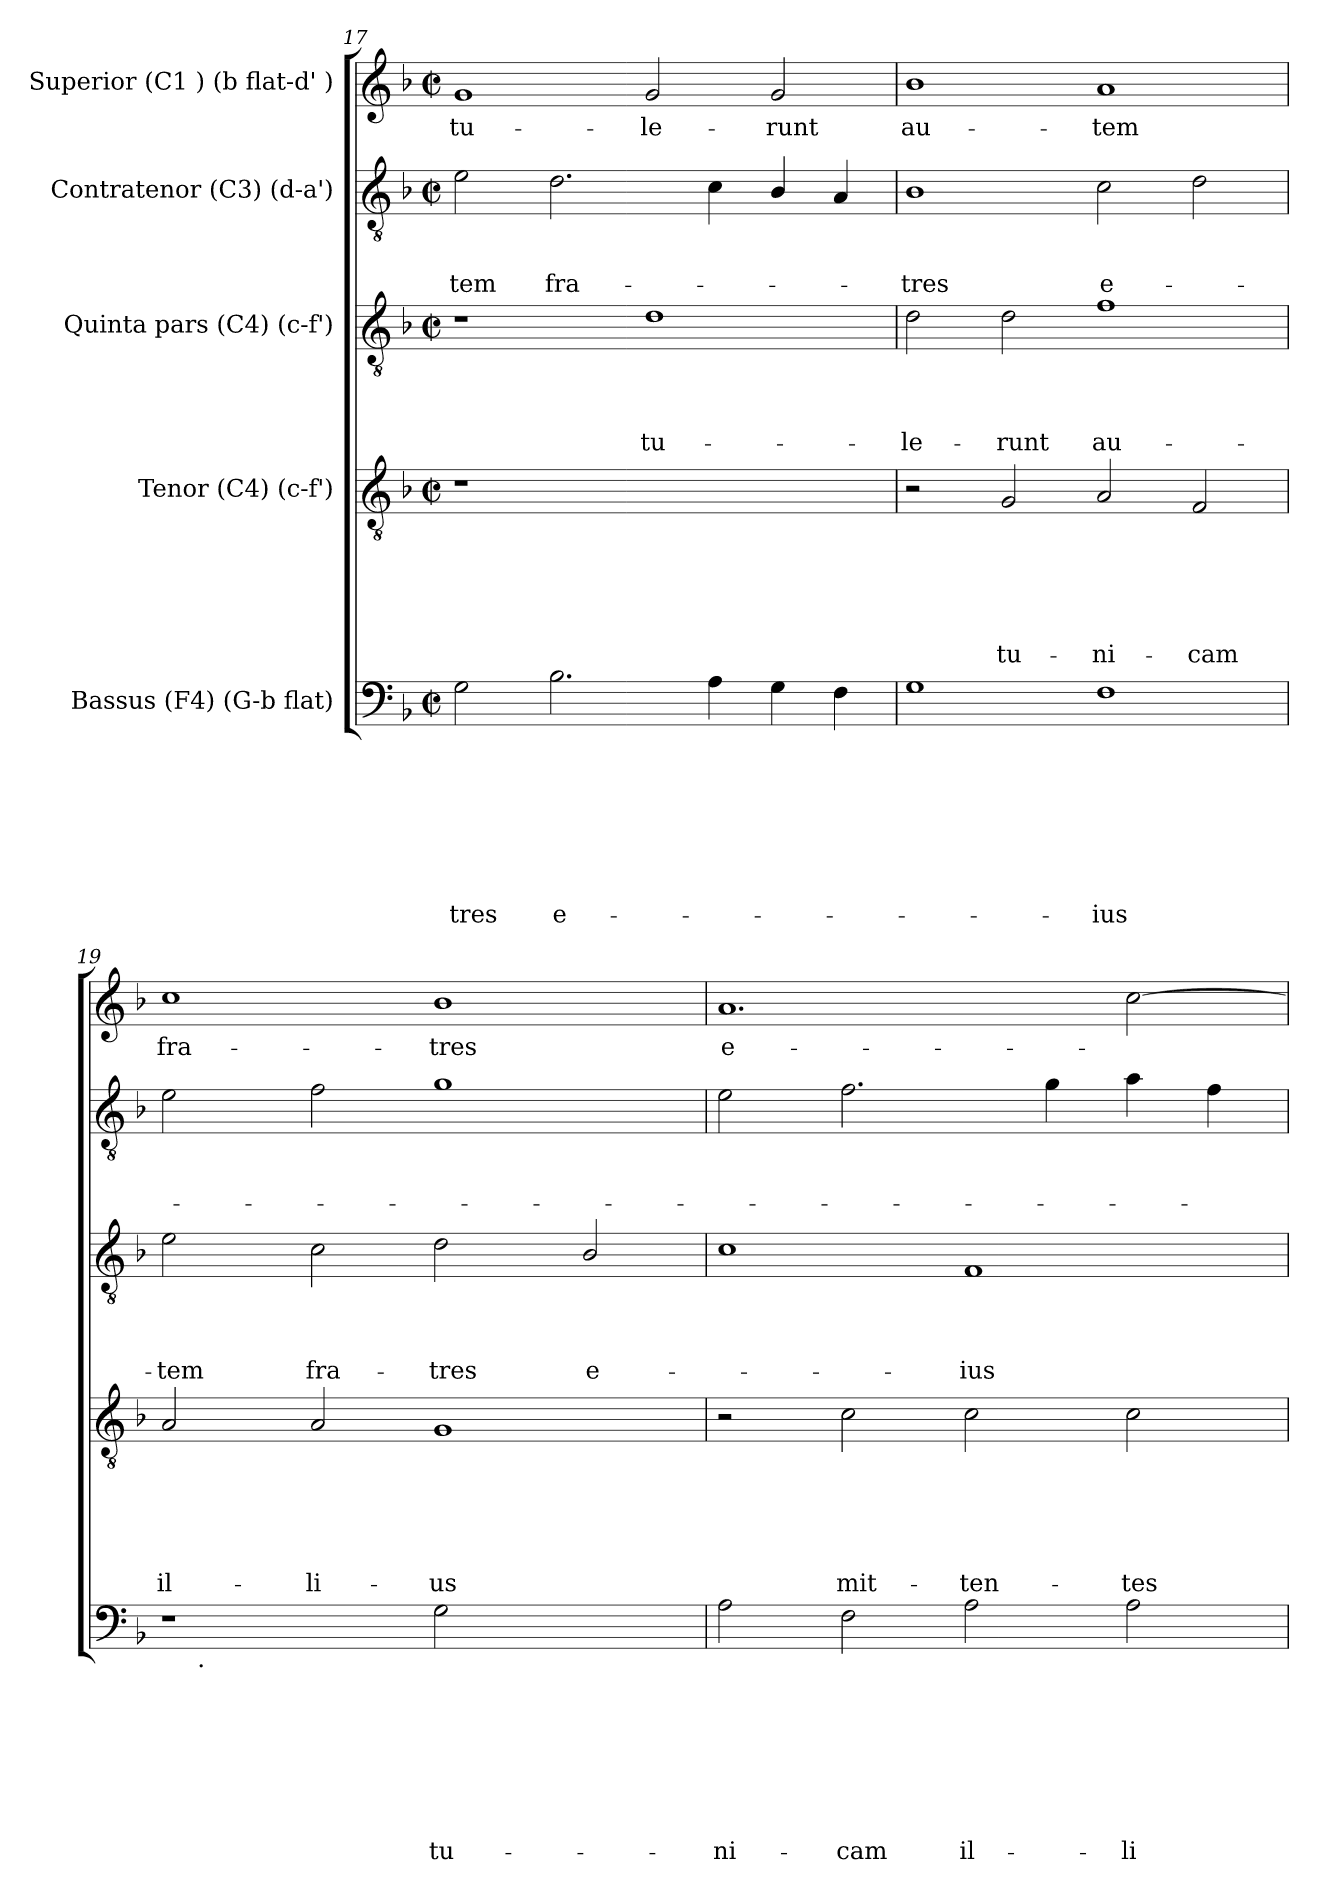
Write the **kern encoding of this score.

**kern	**text	**text	**text	**text	**text	**text	**text	**text	**kern	**text	**text	**text	**text	**text	**text	**kern	**text	**text	**text	**text	**kern	**text	**text	**text	**kern	**text
*part5	*part5	*part5	*part5	*part5	*part5	*part5	*part5	*part5	*part4	*part4	*part4	*part4	*part4	*part4	*part4	*part3	*part3	*part3	*part3	*part3	*part2	*part2	*part2	*part2	*part1	*part1
*staff5	*staff5	*staff5	*staff5	*staff5	*staff5	*staff5	*staff5	*staff5	*staff4	*staff4	*staff4	*staff4	*staff4	*staff4	*staff4	*staff3	*staff3	*staff3	*staff3	*staff3	*staff2	*staff2	*staff2	*staff2	*staff1	*staff1
*I"Bassus (F4) (G-b flat)	*	*	*	*	*	*	*	*	*I"Tenor (C4) (c-f')	*	*	*	*	*	*	*I"Quinta pars (C4) (c-f')	*	*	*	*	*I"Contratenor (C3) (d-a')	*	*	*	*I"Superior (C1 ) (b flat-d' )	*
!!LO:LB:g=z
*clefF4	*	*	*	*	*	*	*	*	*clefGv2	*	*	*	*	*	*	*clefGv2	*	*	*	*	*clefGv2	*	*	*	*clefG2	*
*k[b-]	*	*	*	*	*	*	*	*	*k[b-]	*	*	*	*	*	*	*k[b-]	*	*	*	*	*k[b-]	*	*	*	*k[b-]	*
*F:	*	*	*	*	*	*	*	*	*F:	*	*	*	*	*	*	*F:	*	*	*	*	*F:	*	*	*	*F:	*
*M2/2	*	*	*	*	*	*	*	*	*M2/2	*	*	*	*	*	*	*M2/2	*	*	*	*	*M2/2	*	*	*	*M2/2	*
*met(c|)	*	*	*	*	*	*	*	*	*met(c|)	*	*	*	*	*	*	*met(c|)	*	*	*	*	*met(c|)	*	*	*	*met(c|)	*
=17	=17	=17	=17	=17	=17	=17	=17	=17	=17	=17	=17	=17	=17	=17	=17	=17	=17	=17	=17	=17	=17	=17	=17	=17	=17	=17
!	!	!	!	!	!	!	!	!LO:LY:b	!LO:N:vis=1	!	!	!	!	!	!	!	!	!	!	!	!	!	!	!LO:LY:b	!	!LO:LY:b
2G\	.	.	.	.	.	.	.	-tres	1r	.	.	.	.	.	.	1r	.	.	.	.	2e\	.	.	-tem	1g	tu-
!	!	!	!	!	!	!	!	!LO:LY:b:rj	!	!	!	!	!	!	!	!	!	!	!	!	!	!	!	!LO:LY:b	!	!
2.B-\	.	.	.	.	.	.	.	e-	.	.	.	.	.	.	.	.	.	.	.	.	2.d\	.	.	fra-	.	.
!	!	!	!	!	!	!	!	!	!	!	!	!	!	!	!	!	!	!	!	!LO:LY:b	!	!	!	!	!	!LO:LY:b
.	.	.	.	.	.	.	.	.	1ryy	.	.	.	.	.	.	1d	.	.	.	tu-	.	.	.	.	2g/	-le-
4A\	.	.	.	.	.	.	.	.	.	.	.	.	.	.	.	.	.	.	.	.	4c\	.	.	.	.	.
!	!	!	!	!	!	!	!	!	!	!	!	!	!	!	!	!	!	!	!	!	!	!	!	!	!	!LO:LY:b
4G\	.	.	.	.	.	.	.	.	.	.	.	.	.	.	.	.	.	.	.	.	4B-/	.	.	.	2g/	-runt
4F\	.	.	.	.	.	.	.	.	.	.	.	.	.	.	.	.	.	.	.	.	4A/	.	.	.	.	.
=18	=18	=18	=18	=18	=18	=18	=18	=18	=18	=18	=18	=18	=18	=18	=18	=18	=18	=18	=18	=18	=18	=18	=18	=18	=18	=18
!	!	!	!	!	!	!	!	!	!	!	!	!	!	!	!	!	!	!	!	!LO:LY:b	!	!	!	!LO:LY:b	!	!LO:LY:b
1G	.	.	.	.	.	.	.	.	2r	.	.	.	.	.	.	2d\	.	.	.	-le-	1B-	.	.	-tres	1b-	au-
!	!	!	!	!	!	!	!	!	!	!	!	!	!	!	!LO:LY:b	!	!	!	!	!LO:LY:b	!	!	!	!	!	!
.	.	.	.	.	.	.	.	.	2G/	.	.	.	.	.	tu-	2d\	.	.	.	-runt	.	.	.	.	.	.
!	!	!	!	!	!	!	!	!LO:LY:b	!	!	!	!	!	!	!LO:LY:b	!	!	!	!	!LO:LY:b	!	!	!	!LO:LY:b:rj	!	!LO:LY:b
1F	.	.	.	.	.	.	.	-ius	2A/	.	.	.	.	.	-ni-	1f	.	.	.	au-	2c\	.	.	e-	1a	-tem
!	!	!	!	!	!	!	!	!	!	!	!	!	!	!	!LO:LY:b	!	!	!	!	!	!	!	!	!	!	!
.	.	.	.	.	.	.	.	.	2F/	.	.	.	.	.	-cam	.	.	.	.	.	2d\	.	.	.	.	.
=19	=19	=19	=19	=19	=19	=19	=19	=19	=19	=19	=19	=19	=19	=19	=19	=19	=19	=19	=19	=19	=19	=19	=19	=19	=19	=19
!	!	!	!	!	!	!	!	!	!	!	!	!	!	!	!LO:LY:b	!	!	!	!	!LO:LY:b	!	!	!	!	!	!LO:LY:b
*^	*	*	*	*	*	*	*	*	*	*	*	*	*	*	*	*	*	*	*	*	*	*	*	*	*	*
1r	16ryy	.	.	.	.	.	.	.	.	2A/	.	.	.	.	.	il-	2e\	.	.	.	-tem	2e\	.	.	.	1cc	fra-
!	!LO:TX:b:t=.	!	!	!	!	!	!	!	!	!	!	!	!	!	!	!	!	!	!	!	!	!	!	!	!	!	!
.	1ryy	.	.	.	.	.	.	.	.	.	.	.	.	.	.	.	.	.	.	.	.	.	.	.	.	.	.
!	!	!	!	!	!	!	!	!	!	!	!	!	!	!	!	!LO:LY:b	!	!	!	!	!LO:LY:b	!	!	!	!	!	!
.	.	.	.	.	.	.	.	.	.	2A/	.	.	.	.	.	-li-	2c\	.	.	.	fra-	2f\	.	.	.	.	.
!	!	!	!	!	!	!	!	!	!LO:LY:b	!	!	!	!	!	!	!LO:LY:b	!	!	!	!	!LO:LY:b	!	!	!	!	!	!LO:LY:b
2G\	.	.	.	.	.	.	.	.	tu-	1G	.	.	.	.	.	-us	2d\	.	.	.	-tres	1g	.	.	.	1b-	-tres
.	2...ryy	.	.	.	.	.	.	.	.	.	.	.	.	.	.	.	.	.	.	.	.	.	.	.	.	.	.
!	!	!	!	!	!	!	!	!	!	!	!	!	!	!	!	!	!	!	!	!	!LO:LY:b:rj	!	!	!	!	!	!
2ryy	.	.	.	.	.	.	.	.	.	.	.	.	.	.	.	.	2B-/	.	.	.	e-	.	.	.	.	.	.
=20	=20	=20	=20	=20	=20	=20	=20	=20	=20	=20	=20	=20	=20	=20	=20	=20	=20	=20	=20	=20	=20	=20	=20	=20	=20	=20	=20
!	!	!	!	!	!	!	!	!	!LO:LY:b	!	!	!	!	!	!	!	!	!	!	!	!	!	!	!	!	!	!LO:LY:b:rj
*v	*v	*	*	*	*	*	*	*	*	*	*	*	*	*	*	*	*	*	*	*	*	*	*	*	*	*	*
2A\	.	.	.	.	.	.	.	-ni-	2r	.	.	.	.	.	.	1c	.	.	.	.	2e\	.	.	.	1.a	e-
!	!	!	!	!	!	!	!	!LO:LY:b	!	!	!	!	!	!	!LO:LY:b	!	!	!	!	!	!	!	!	!	!	!
2F\	.	.	.	.	.	.	.	-cam	2c\	.	.	.	.	.	mit-	.	.	.	.	.	2.f\	.	.	.	.	.
!	!	!	!	!	!	!	!	!LO:LY:b	!	!	!	!	!	!	!LO:LY:b	!	!	!	!	!LO:LY:b	!	!	!	!	!	!
2A\	.	.	.	.	.	.	.	il-	2c\	.	.	.	.	.	-ten-	1F	.	.	.	-ius	.	.	.	.	.	.
.	.	.	.	.	.	.	.	.	.	.	.	.	.	.	.	.	.	.	.	.	4g\	.	.	.	.	.
!	!	!	!	!	!	!	!	!LO:LY:b	!	!	!	!	!	!	!LO:LY:b	!	!	!	!	!	!	!	!	!	!	!
2A\	.	.	.	.	.	.	.	-li-	2c\	.	.	.	.	.	-tes	.	.	.	.	.	4a\	.	.	.	[<2cc\	.
.	.	.	.	.	.	.	.	.	.	.	.	.	.	.	.	.	.	.	.	.	4f\	.	.	.	.	.
=	=	=	=	=	=	=	=	=	=	=	=	=	=	=	=	=	=	=	=	=	=	=	=	=	=	=
*-	*-	*-	*-	*-	*-	*-	*-	*-	*-	*-	*-	*-	*-	*-	*-	*-	*-	*-	*-	*-	*-	*-	*-	*-	*-	*-
